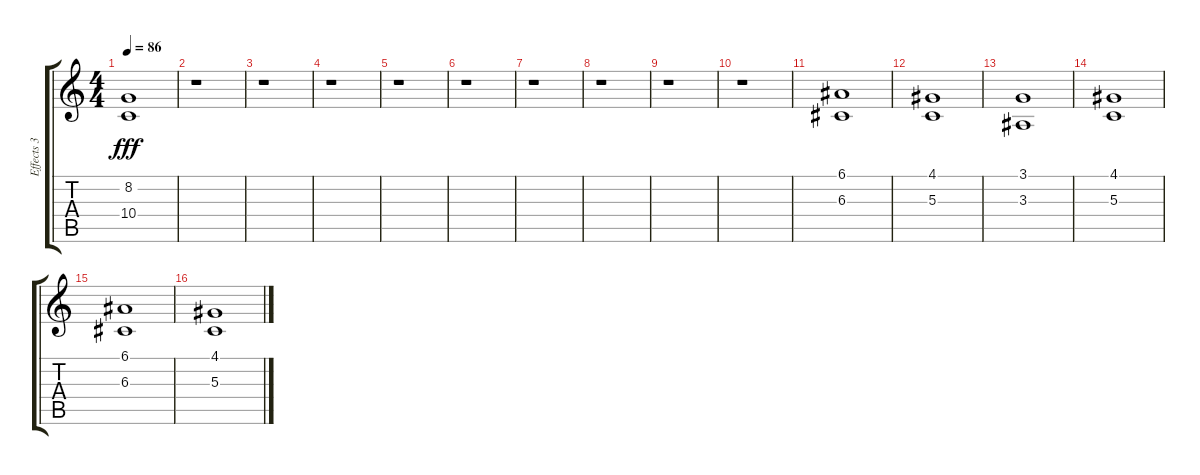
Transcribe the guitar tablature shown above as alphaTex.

\track ("Effects 3" "Effects 3") {instrument pad5bowed}
\staff {score tabs}
\tuning (E4 B3 G3 D3 A2 E2) {hide}
\ts (4 4)
\tempo 86
\clef g2
\ks c
(8.2 10.4).1{dy fff} |
r.1 |
r.1 |
r.1 |
r.1 |
r.1 |
r.1 |
r.1 |
r.1 |
r.1 |
(6.1 6.3).1 |
(4.1 5.3).1 |
(3.1 3.3).1 |
(4.1 5.3).1 |
(6.1 6.3).1 |
(4.1 5.3).1
